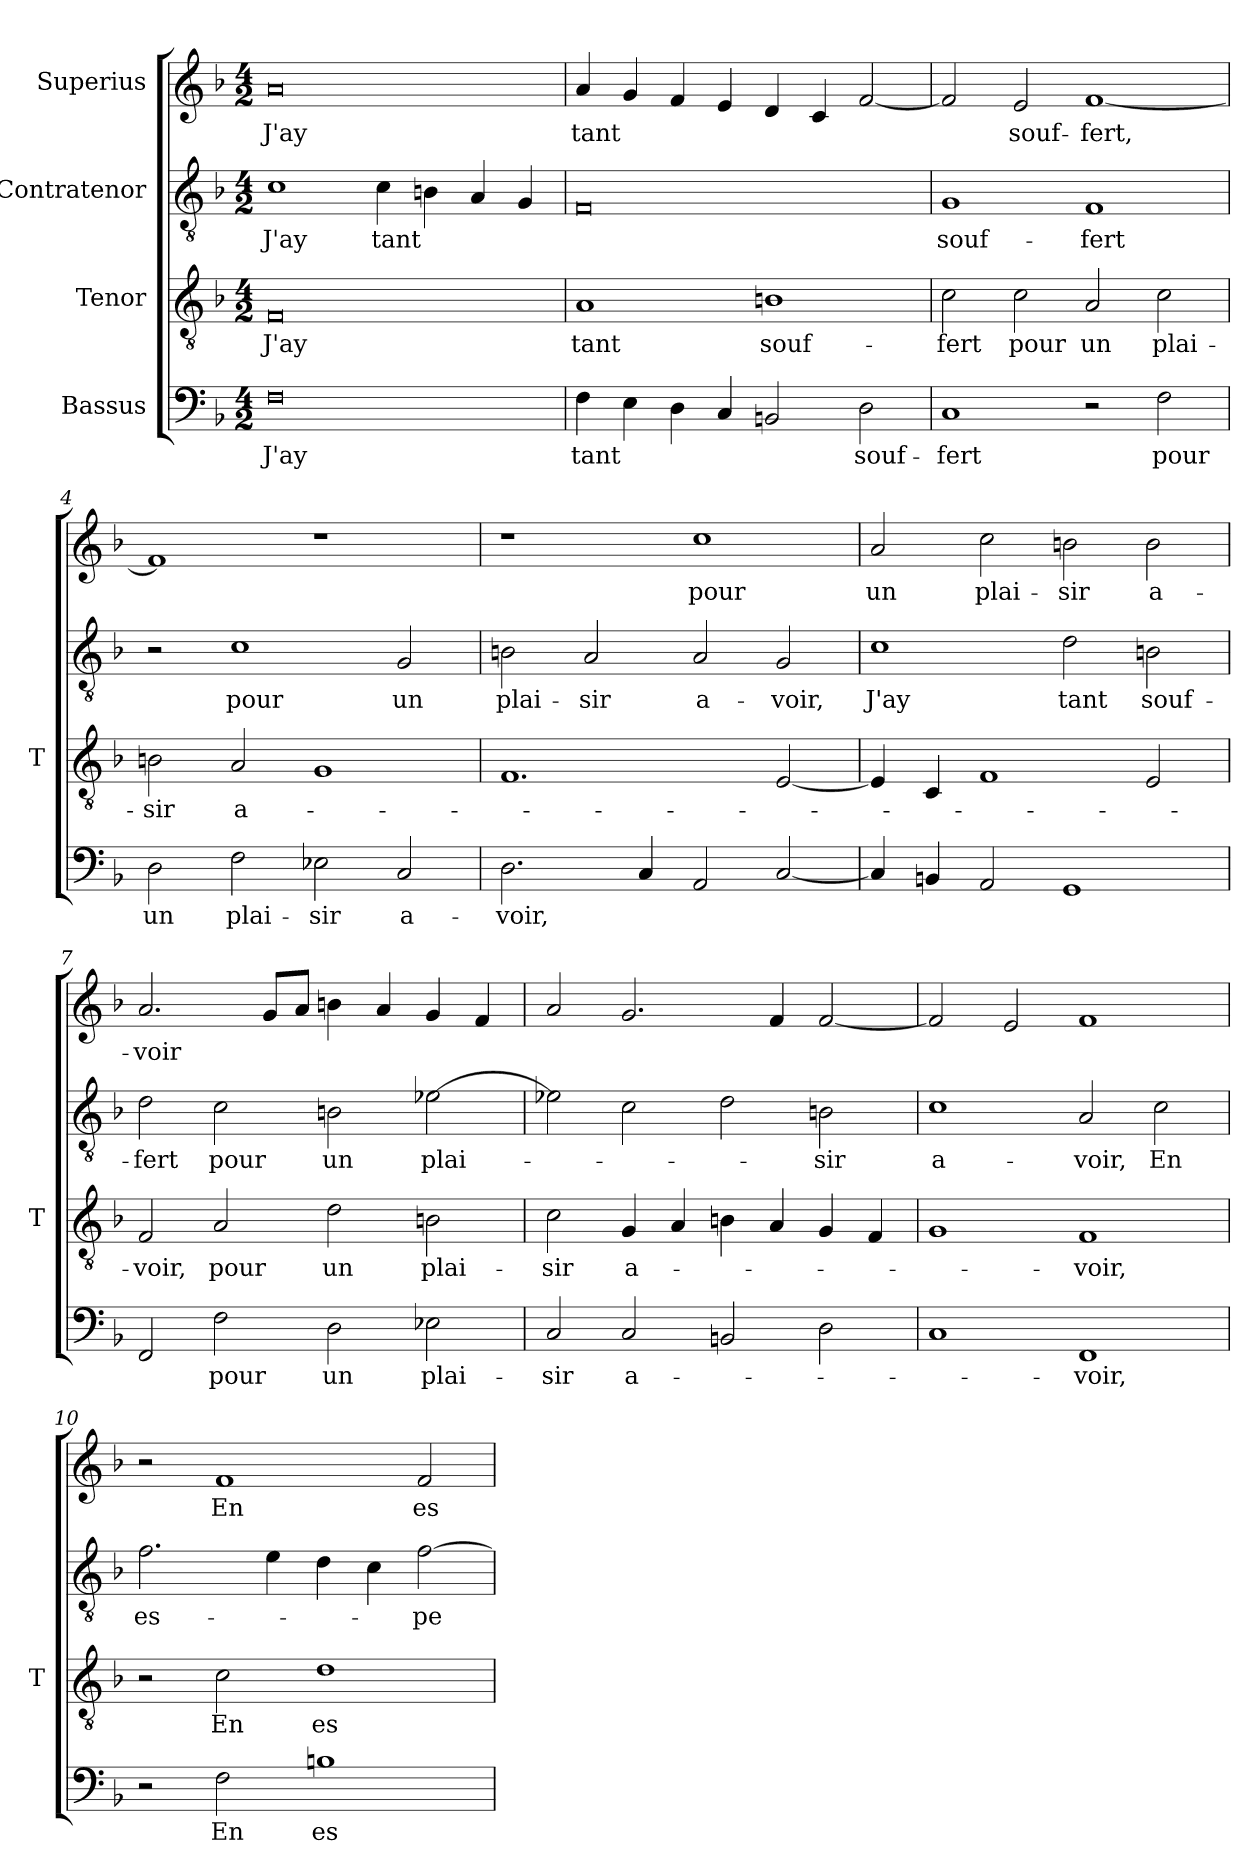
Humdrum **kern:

**kern	**text	**kern	**text	**kern	**text	**kern	**text
*part4	*part4	*part3	*part3	*part2	*part2	*part1	*part1
*staff4	*staff4	*staff3	*staff3	*staff2	*staff2	*staff1	*staff1
*I"Bassus	*	*I"Tenor	*	*I"Contratenor	*	*I"Superius	*
*	*	*I'T	*	*	*	*	*
*clefF4	*	*clefGv2	*	*clefGv2	*	*clefG2	*
*k[b-]	*	*k[b-]	*	*k[b-]	*	*k[b-]	*
*M4/2	*	*M4/2	*	*M4/2	*	*M4/2	*
=1	=1	=1	=1	=1	=1	=1	=1
0F	-J'ay	0F	-J'ay	1c	-J'ay	0a	-J'ay
.	.	.	.	4c	-tant	.	.
.	.	.	.	4B	.	.	.
.	.	.	.	4A	.	.	.
.	.	.	.	4G	.	.	.
=2	=2	=2	=2	=2	=2	=2	=2
4F	-tant	1A	-tant	0F	.	4a	-tant
4E	.	.	.	.	.	4g	.
4D	.	.	.	.	.	4f	.
4C	.	.	.	.	.	4e	.
2BB	.	1Bn	souf-	.	.	4d	.
.	.	.	.	.	.	4c	.
2D	souf-	.	.	.	.	[2f	.
=3	=3	=3	=3	=3	=3	=3	=3
1C	-fert	2c	-fert	1G	souf-	2f]	.
.	.	2c	-pour	.	.	2e	souf-
2r	.	2A	-un	1F	-fert	[1f	-fert,
2F	-pour	2c	plai-	.	.	.	.
=4	=4	=4	=4	=4	=4	=4	=4
2D	-un	2Bn	-sir	2r	.	1f]	.
2F	plai-	2A	a-	1c	-pour	.	.
2E-X	-sir	1G	.	.	.	1r	.
2C	a-	.	.	2G	-un	.	.
=5	=5	=5	=5	=5	=5	=5	=5
2.D	-voir,	1.F	.	2B	plai-	1r	.
.	.	.	.	2A	-sir	.	.
4C	.	.	.	.	.	.	.
2AA	.	.	.	2A	a-	1cc	-pour
[2C	.	[2E	.	2G	-voir,	.	.
=6	=6	=6	=6	=6	=6	=6	=6
4C]	.	4E]	.	1c	-J'ay	2a	-un
4BB	.	4C	.	.	.	.	.
2AA	.	1F	.	.	.	2cc	plai-
1GG	.	.	.	2d	-tant	2bn	-sir
.	.	2E	.	2B	souf-	2b	a-
=7	=7	=7	=7	=7	=7	=7	=7
2FF	.	2F	-voir,	2d	-fert	2.a	-voir
2F	-pour	2A	-pour	2c	-pour	.	.
.	.	.	.	.	.	8gL	.
.	.	.	.	.	.	8aJ	.
2D	-un	2d	-un	2B	-un	4bn	.
.	.	.	.	.	.	4a	.
2E-X	plai-	2Bn	plai-	[2e-X	plai-	4g	.
.	.	.	.	.	.	4f	.
=8	=8	=8	=8	=8	=8	=8	=8
2C	-sir	2c	-sir	2e-X]	.	2a	.
2C	a-	4G	a-	2c	.	2.g	.
.	.	4A	.	.	.	.	.
2BB	.	4Bn	.	2d	.	.	.
.	.	4A	.	.	.	4f	.
2D	.	4G	.	2B	-sir	[2f	.
.	.	4F	.	.	.	.	.
=9	=9	=9	=9	=9	=9	=9	=9
1C	.	1G	.	1c	a-	2f]	.
.	.	.	.	.	.	2e	.
1FF	-voir,	1F	-voir,	2A	-voir,	1f	.
.	.	.	.	2c	-En	.	.
=10	=10	=10	=10	=10	=10	=10	=10
2r	.	2r	.	2.f	es-	2r	.
2F	-En	2c	-En	.	.	1f	-En
.	.	.	.	4e	.	.	.
1B	es-	1d	es-	4d	.	.	.
.	.	.	.	4c	.	.	.
.	.	.	.	[2f	pe-	2f	es-
=	=	=	=	=	=	=	=
*-	*-	*-	*-	*-	*-	*-	*-
